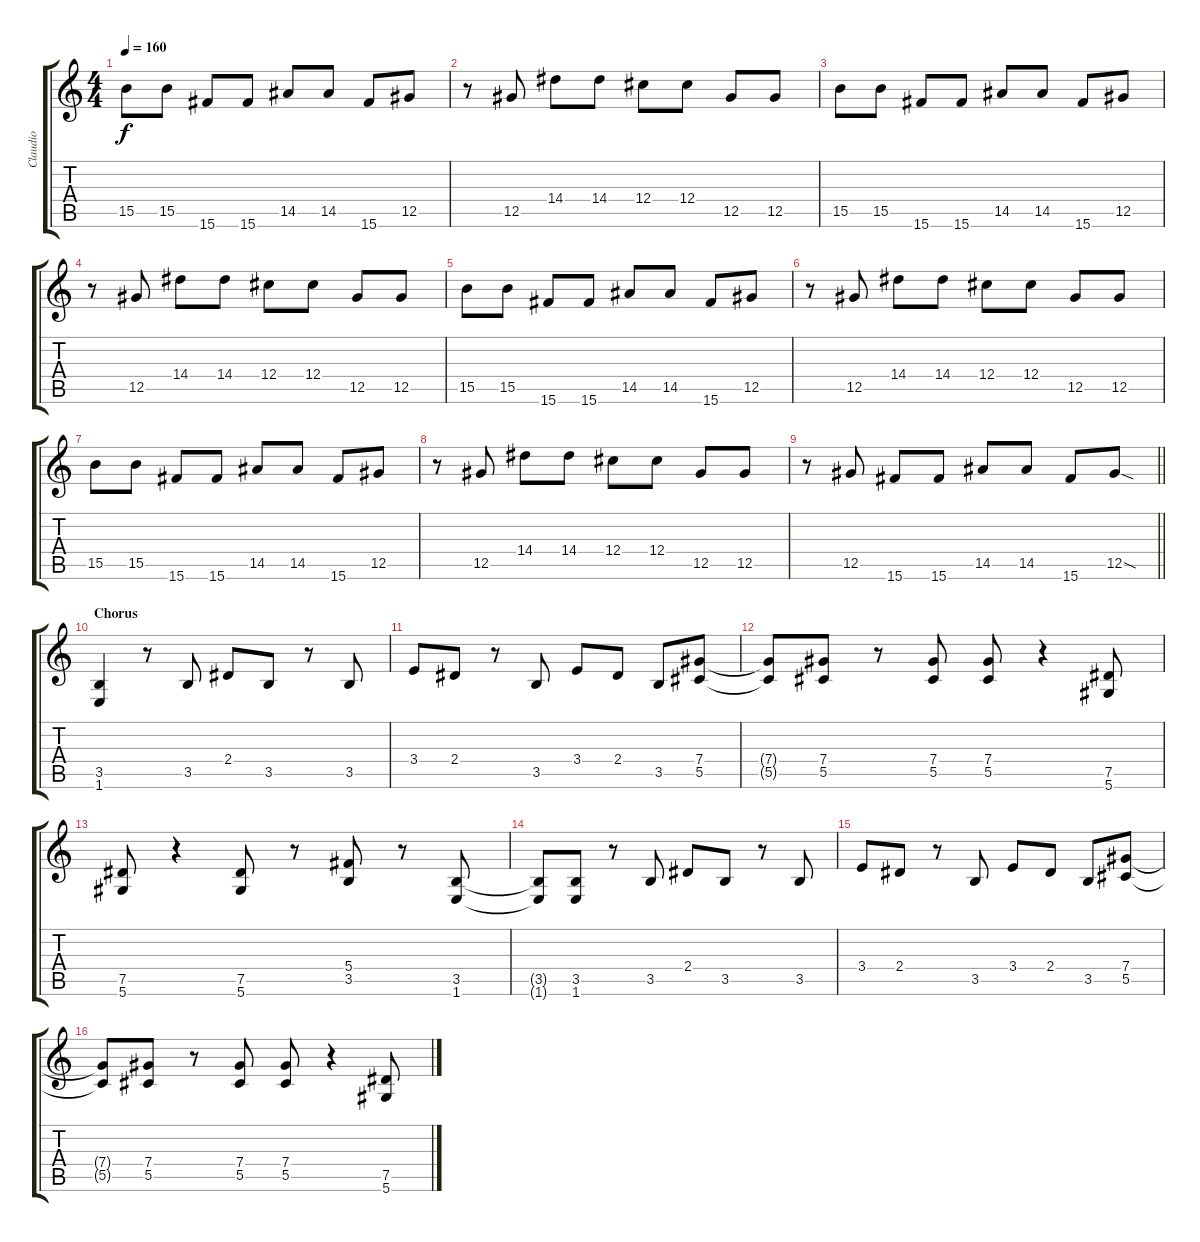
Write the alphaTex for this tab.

\track ("Claudio" "Claudio") {instrument distortionguitar}
\staff {score tabs}
\tuning (Eb4 Bb3 Gb3 Db3 Ab2 Eb2) {hide}
\ts (4 4)
\tempo 160
\clef g2
\ks c
15.5.8{dy f} 15.5.8 15.6.8 15.6.8 14.5.8 14.5.8 15.6.8 12.5.8 |
r.8 12.5.8 14.4.8 14.4.8 12.4.8 12.4.8 12.5.8 12.5.8 |
15.5.8 15.5.8 15.6.8 15.6.8 14.5.8 14.5.8 15.6.8 12.5.8 |
r.8 12.5.8 14.4.8 14.4.8 12.4.8 12.4.8 12.5.8 12.5.8 |
15.5.8 15.5.8 15.6.8 15.6.8 14.5.8 14.5.8 15.6.8 12.5.8 |
r.8 12.5.8 14.4.8 14.4.8 12.4.8 12.4.8 12.5.8 12.5.8 |
15.5.8 15.5.8 15.6.8 15.6.8 14.5.8 14.5.8 15.6.8 12.5.8 |
r.8 12.5.8 14.4.8 14.4.8 12.4.8 12.4.8 12.5.8 12.5.8 |
\barLineRight lightlight
r.8 12.5.8 15.6.8 15.6.8 14.5.8 14.5.8 15.6.8 12.5{sod}.8 |
\section ("" "Chorus")
(3.5 1.6).4 r.8 3.5.8 2.4.8 3.5.8 r.8 3.5.8 |
3.4.8 2.4.8 r.8 3.5.8 3.4.8 2.4.8 3.5.8 (7.4 5.5).8 |
(7.4{t} 5.5{t}).8 (7.4 5.5).8 r.8 (7.4 5.5).8 (7.4 5.5).8 r.4 (7.5 5.6).8 |
(7.5 5.6).8 r.4 (7.5 5.6).8 r.8 (5.4 3.5).8 r.8 (3.5 1.6).8 |
(3.5{t} 1.6{t}).8 (3.5 1.6).8 r.8 3.5.8 2.4.8 3.5.8 r.8 3.5.8 |
3.4.8 2.4.8 r.8 3.5.8 3.4.8 2.4.8 3.5.8 (7.4 5.5).8 |
(7.4{t} 5.5{t}).8 (7.4 5.5).8 r.8 (7.4 5.5).8 (7.4 5.5).8 r.4 (7.5 5.6).8
